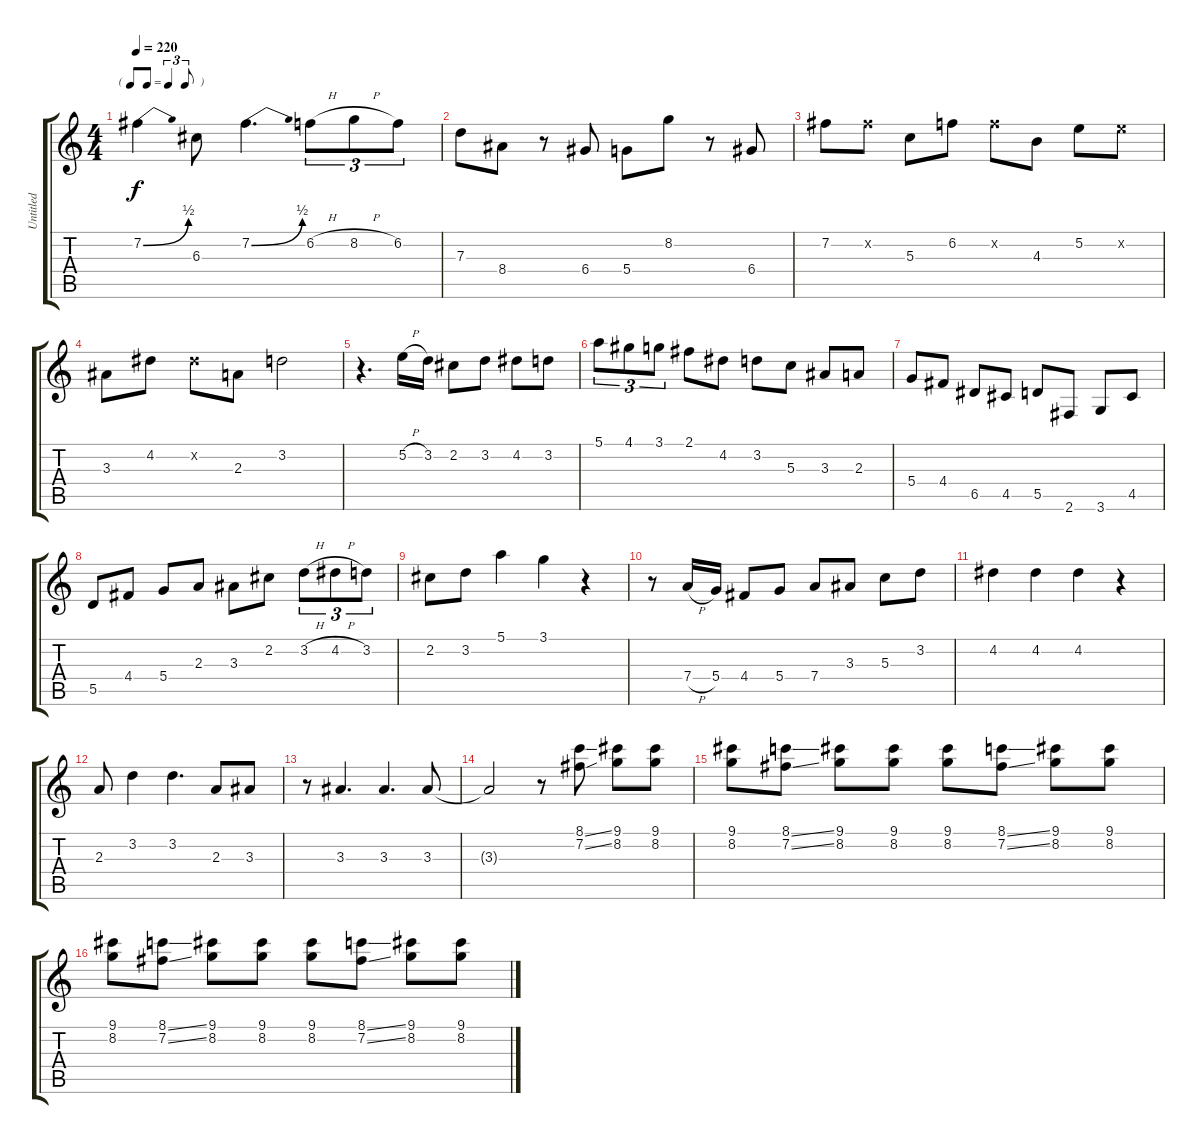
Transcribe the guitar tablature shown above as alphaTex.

\track ("Untitled" "Untitled") {instrument acousticguitarsteel}
\staff {score tabs}
\tuning (E4 B3 G3 D3 A2 E2) {hide}
\ts (4 4)
\tf triplet8th
\tempo 220
\clef g2
\ks c
7.2{be (bend 0 0 60 2) t}.4{dy f} 6.3.8 7.2{be (bend 0 0 60 2)}.4{d} 6.2{h}.8{tu (3 2)} 8.2{h}.8{tu (3 2)} 6.2.8{tu (3 2)} |
7.3.8 8.4.8 r.8 6.4.8 5.4.8 8.2.8 r.8 6.4.8 |
7.2.8 7.2{x}.8 5.3.8 6.2.8 6.2{x}.8 4.3.8 5.2.8 5.2{x}.8 |
3.3.8 4.2.8 4.2{x}.8 2.3.8 3.2.2 |
r.4{d} 5.2{h}.16 3.2.16 2.2.8 3.2.8 4.2.8 3.2.8 |
5.1.8{tu (3 2)} 4.1.8{tu (3 2)} 3.1.8{tu (3 2)} 2.1.8 4.2.8 3.2.8 5.3.8 3.3.8 2.3.8 |
5.4.8 4.4.8 6.5.8 4.5.8 5.5.8 2.6.8 3.6.8 4.5.8 |
5.5.8 4.4.8 5.4.8 2.3.8 3.3.8 2.2.8 3.2{h}.8{tu (3 2)} 4.2{h}.8{tu (3 2)} 3.2.8{tu (3 2)} |
2.2.8 3.2.8 5.1.4 3.1.4 r.4 |
r.8 7.4{h}.16 5.4.16 4.4.8 5.4.8 7.4.8 3.3.8 5.3.8 3.2.8 |
4.2.4 4.2.4 4.2.4 r.4 |
2.3.8 3.2.4 3.2.4{d} 2.3.8 3.3.8 |
r.8 3.3.4{d} 3.3.4{d} 3.3.8 |
3.3{t}.2 r.8 (8.1{ss} 7.2{ss}).8 (9.1 8.2).8 (9.1 8.2).8 |
(9.1 8.2).8 (8.1{ss} 7.2{ss}).8 (9.1 8.2).8 (9.1 8.2).8 (9.1 8.2).8 (8.1{ss} 7.2{ss}).8 (9.1 8.2).8 (9.1 8.2).8 |
(9.1 8.2).8 (8.1{ss} 7.2{ss}).8 (9.1 8.2).8 (9.1 8.2).8 (9.1 8.2).8 (8.1{ss} 7.2{ss}).8 (9.1 8.2).8 (9.1 8.2).8
